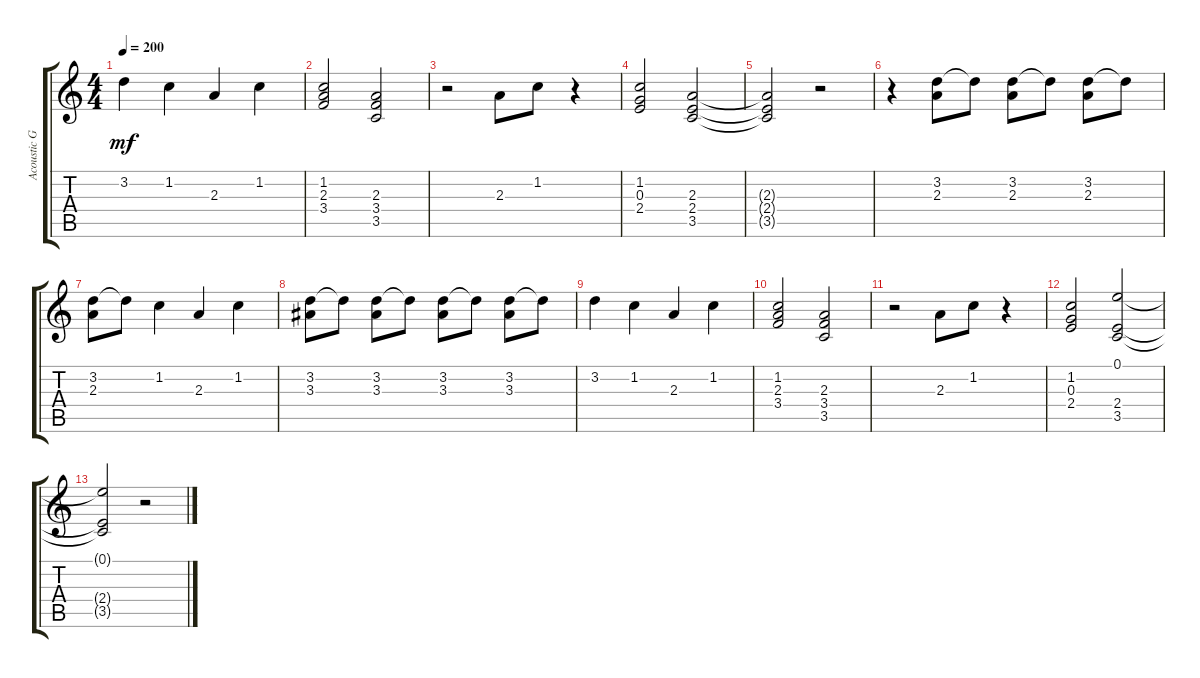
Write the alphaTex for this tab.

\track ("Acoustic Guitar 1" "Acoustic G") {instrument acousticguitarsteel}
\staff {score tabs}
\tuning (E4 B3 G3 D3 A2 E2) {hide}
\ts (4 4)
\tempo 200
\clef g2
\ks c
3.2.4{dy mf} 1.2.4 2.3.4 1.2.4 |
(1.2 2.3 3.4).2 (2.3 3.4 3.5).2 |
r.2 2.3.8 1.2.8 r.4 |
(1.2 0.3 2.4).2 (2.3 2.4 3.5).2 |
(2.3{t} 2.4{t} 3.5{t}).2 r.2 |
r.4 (3.2 2.3).8 3.2{t}.8 (3.2 2.3).8 3.2{t}.8 (3.2 2.3).8 3.2{t}.8 |
(3.2 2.3).8 3.2{t}.8 1.2.4 2.3.4 1.2.4 |
(3.2 3.3).8 3.2{t}.8 (3.2 3.3).8 3.2{t}.8 (3.2 3.3).8 3.2{t}.8 (3.2 3.3).8 3.2{t}.8 |
3.2.4 1.2.4 2.3.4 1.2.4 |
(1.2 2.3 3.4).2 (2.3 3.4 3.5).2 |
r.2 2.3.8 1.2.8 r.4 |
(1.2 0.3 2.4).2 (0.1 2.4 3.5).2 |
(0.1{t} 2.4{t} 3.5{t}).2 r.2
